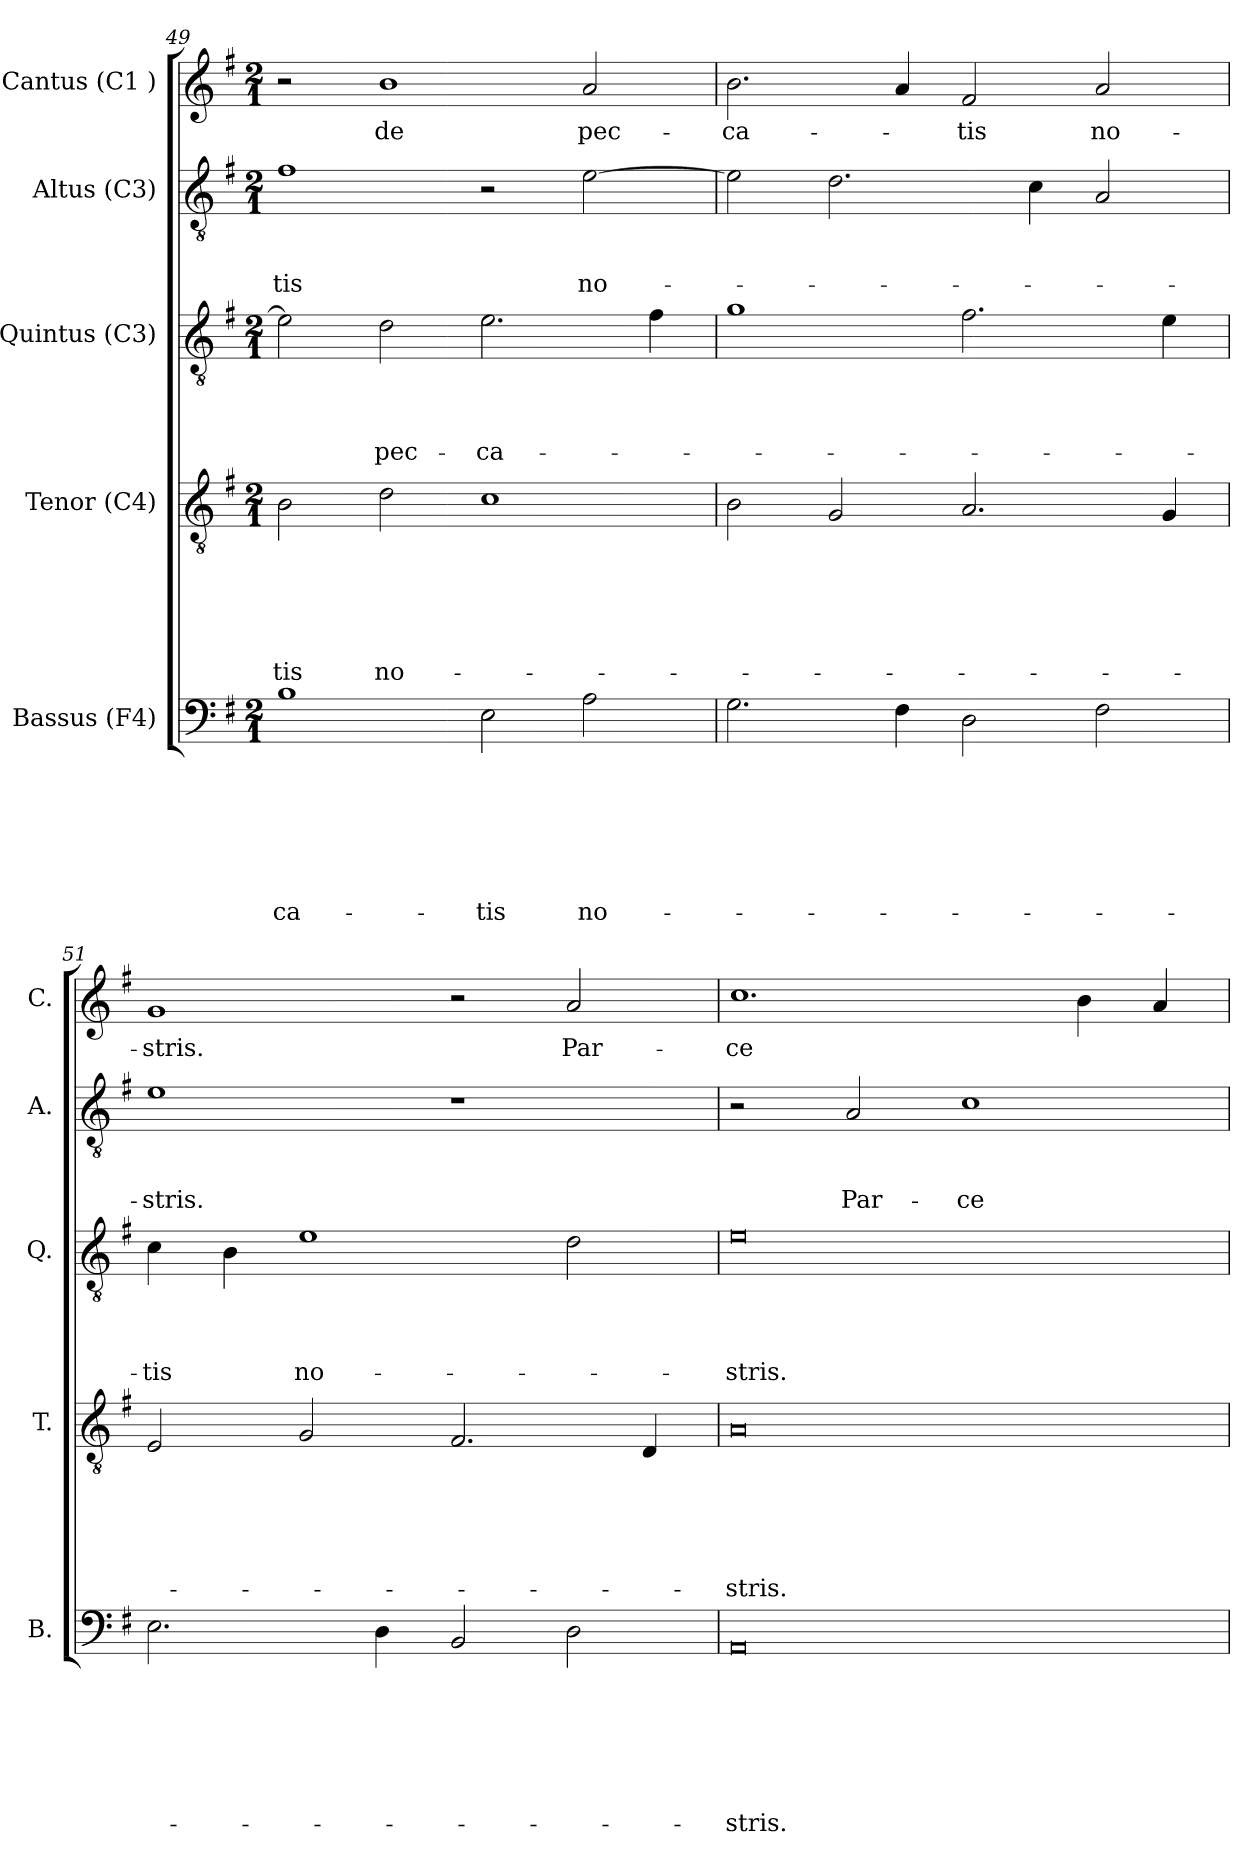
**kern	**text	**text	**text	**text	**text	**text	**text	**kern	**text	**text	**text	**text	**text	**text	**kern	**text	**text	**text	**text	**kern	**text	**text	**text	**kern	**text
*part5	*part5	*part5	*part5	*part5	*part5	*part5	*part5	*part4	*part4	*part4	*part4	*part4	*part4	*part4	*part3	*part3	*part3	*part3	*part3	*part2	*part2	*part2	*part2	*part1	*part1
*staff5	*staff5	*staff5	*staff5	*staff5	*staff5	*staff5	*staff5	*staff4	*staff4	*staff4	*staff4	*staff4	*staff4	*staff4	*staff3	*staff3	*staff3	*staff3	*staff3	*staff2	*staff2	*staff2	*staff2	*staff1	*staff1
*I"Bassus (F4)	*	*	*	*	*	*	*	*I"Tenor (C4)	*	*	*	*	*	*	*I"Quintus (C3)	*	*	*	*	*I"Altus (C3)	*	*	*	*I"Cantus (C1 )	*
*I'B.	*	*	*	*	*	*	*	*I'T.	*	*	*	*	*	*	*I'Q.	*	*	*	*	*I'A.	*	*	*	*I'C.	*
*clefF4	*	*	*	*	*	*	*	*clefGv2	*	*	*	*	*	*	*clefGv2	*	*	*	*	*clefGv2	*	*	*	*clefG2	*
*k[f#]	*	*	*	*	*	*	*	*k[f#]	*	*	*	*	*	*	*k[f#]	*	*	*	*	*k[f#]	*	*	*	*k[f#]	*
*G:	*	*	*	*	*	*	*	*G:	*	*	*	*	*	*	*G:	*	*	*	*	*G:	*	*	*	*G:	*
*M2/1	*	*	*	*	*	*	*	*M2/1	*	*	*	*	*	*	*M2/1	*	*	*	*	*M2/1	*	*	*	*M2/1	*
=49	=49	=49	=49	=49	=49	=49	=49	=49	=49	=49	=49	=49	=49	=49	=49	=49	=49	=49	=49	=49	=49	=49	=49	=49	=49
!	!	!	!	!	!	!	!LO:LY:b	!	!	!	!	!	!	!LO:LY:b	!	!	!	!	!	!	!	!	!LO:LY:b	!	!
1B	.	.	.	.	.	.	-ca-	2B\	.	.	.	.	.	-tis	2e\]	.	.	.	.	1f#	.	.	-tis	2r	.
!	!	!	!	!	!	!	!	!	!	!	!	!	!	!LO:LY:b	!	!	!	!	!LO:LY:b	!	!	!	!	!	!LO:LY:b
.	.	.	.	.	.	.	.	2d\	.	.	.	.	.	no-	2d\	.	.	.	pec-	.	.	.	.	1b	de
!	!	!	!	!	!	!	!LO:LY:b	!	!	!	!	!	!	!	!	!	!	!	!LO:LY:b	!	!	!	!	!	!
2E\	.	.	.	.	.	.	-tis	1c	.	.	.	.	.	.	2.e\	.	.	.	-ca-	2r	.	.	.	.	.
!	!	!	!	!	!	!	!LO:LY:b	!	!	!	!	!	!	!	!	!	!	!	!	!	!	!	!LO:LY:b	!	!LO:LY:b
2A\	.	.	.	.	.	.	no-	.	.	.	.	.	.	.	.	.	.	.	.	[>2e\	.	.	no-	2a/	pec-
.	.	.	.	.	.	.	.	.	.	.	.	.	.	.	4f#\	.	.	.	.	.	.	.	.	.	.
=50	=50	=50	=50	=50	=50	=50	=50	=50	=50	=50	=50	=50	=50	=50	=50	=50	=50	=50	=50	=50	=50	=50	=50	=50	=50
!	!	!	!	!	!	!	!	!	!	!	!	!	!	!	!	!	!	!	!	!	!	!	!	!	!LO:LY:b
2.G\	.	.	.	.	.	.	.	2B\	.	.	.	.	.	.	1g	.	.	.	.	2e\]	.	.	.	2.b\	-ca-
.	.	.	.	.	.	.	.	2G/	.	.	.	.	.	.	.	.	.	.	.	2.d\	.	.	.	.	.
4F#\	.	.	.	.	.	.	.	.	.	.	.	.	.	.	.	.	.	.	.	.	.	.	.	4a/	.
!	!	!	!	!	!	!	!	!	!	!	!	!	!	!	!	!	!	!	!	!	!	!	!	!	!LO:LY:b
2D\	.	.	.	.	.	.	.	2.A/	.	.	.	.	.	.	2.f#\	.	.	.	.	.	.	.	.	2f#/	-tis
.	.	.	.	.	.	.	.	.	.	.	.	.	.	.	.	.	.	.	.	4c\	.	.	.	.	.
!	!	!	!	!	!	!	!	!	!	!	!	!	!	!	!	!	!	!	!	!	!	!	!	!	!LO:LY:b
2F#\	.	.	.	.	.	.	.	.	.	.	.	.	.	.	.	.	.	.	.	2A/	.	.	.	2a/	no-
.	.	.	.	.	.	.	.	4G/	.	.	.	.	.	.	4e\	.	.	.	.	.	.	.	.	.	.
!!LO:PB:g=z
=51	=51	=51	=51	=51	=51	=51	=51	=51	=51	=51	=51	=51	=51	=51	=51	=51	=51	=51	=51	=51	=51	=51	=51	=51	=51
!	!	!	!	!	!	!	!	!	!	!	!	!	!	!	!	!	!	!	!LO:LY:b	!	!	!	!LO:LY:b	!	!LO:LY:b
2.E\	.	.	.	.	.	.	.	2E/	.	.	.	.	.	.	4c\	.	.	.	-tis	1e	.	.	-stris.	1g	-stris.
.	.	.	.	.	.	.	.	.	.	.	.	.	.	.	4B\	.	.	.	.	.	.	.	.	.	.
!	!	!	!	!	!	!	!	!	!	!	!	!	!	!	!	!	!	!	!LO:LY:b	!	!	!	!	!	!
.	.	.	.	.	.	.	.	2G/	.	.	.	.	.	.	1e	.	.	.	no-	.	.	.	.	.	.
4D\	.	.	.	.	.	.	.	.	.	.	.	.	.	.	.	.	.	.	.	.	.	.	.	.	.
2BB/	.	.	.	.	.	.	.	2.F#/	.	.	.	.	.	.	.	.	.	.	.	1r	.	.	.	2r	.
!	!	!	!	!	!	!	!	!	!	!	!	!	!	!	!	!	!	!	!	!	!	!	!	!	!LO:LY:b
2D\	.	.	.	.	.	.	.	.	.	.	.	.	.	.	2d\	.	.	.	.	.	.	.	.	2a/	Par-
.	.	.	.	.	.	.	.	4D/	.	.	.	.	.	.	.	.	.	.	.	.	.	.	.	.	.
=52	=52	=52	=52	=52	=52	=52	=52	=52	=52	=52	=52	=52	=52	=52	=52	=52	=52	=52	=52	=52	=52	=52	=52	=52	=52
!	!	!	!	!	!	!	!LO:LY:b	!	!	!	!	!	!	!LO:LY:b	!	!	!	!	!LO:LY:b	!	!	!	!	!	!LO:LY:b
0AA	.	.	.	.	.	.	-stris.	0A	.	.	.	.	.	-stris.	0e	.	.	.	-stris.	2r	.	.	.	1.cc	-ce
!	!	!	!	!	!	!	!	!	!	!	!	!	!	!	!	!	!	!	!	!	!	!	!LO:LY:b	!	!
.	.	.	.	.	.	.	.	.	.	.	.	.	.	.	.	.	.	.	.	2A/	.	.	Par-	.	.
!	!	!	!	!	!	!	!	!	!	!	!	!	!	!	!	!	!	!	!	!	!	!	!LO:LY:b	!	!
.	.	.	.	.	.	.	.	.	.	.	.	.	.	.	.	.	.	.	.	1c	.	.	-ce	.	.
.	.	.	.	.	.	.	.	.	.	.	.	.	.	.	.	.	.	.	.	.	.	.	.	4b\	.
.	.	.	.	.	.	.	.	.	.	.	.	.	.	.	.	.	.	.	.	.	.	.	.	4a/	.
=	=	=	=	=	=	=	=	=	=	=	=	=	=	=	=	=	=	=	=	=	=	=	=	=	=
*-	*-	*-	*-	*-	*-	*-	*-	*-	*-	*-	*-	*-	*-	*-	*-	*-	*-	*-	*-	*-	*-	*-	*-	*-	*-
